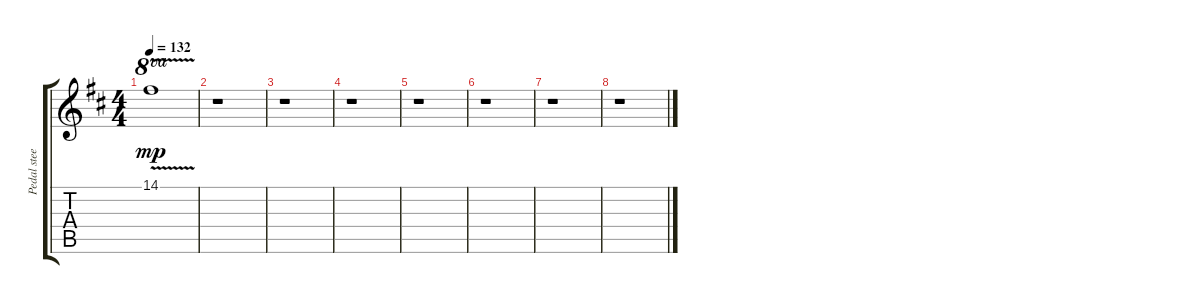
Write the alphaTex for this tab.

\track ("Pedal steel" "Pedal stee") {instrument overdrivenguitar}
\staff {score tabs}
\tuning (E4 B3 G3 D3 A2 E2) {hide}
\ts (4 4)
\tempo 132
\clef g2
\ks d
14.1{v}.1{ot 8va dy mp} |
r.1 |
r.1 |
r.1 |
r.1 |
r.1 |
r.1 |
r.1
